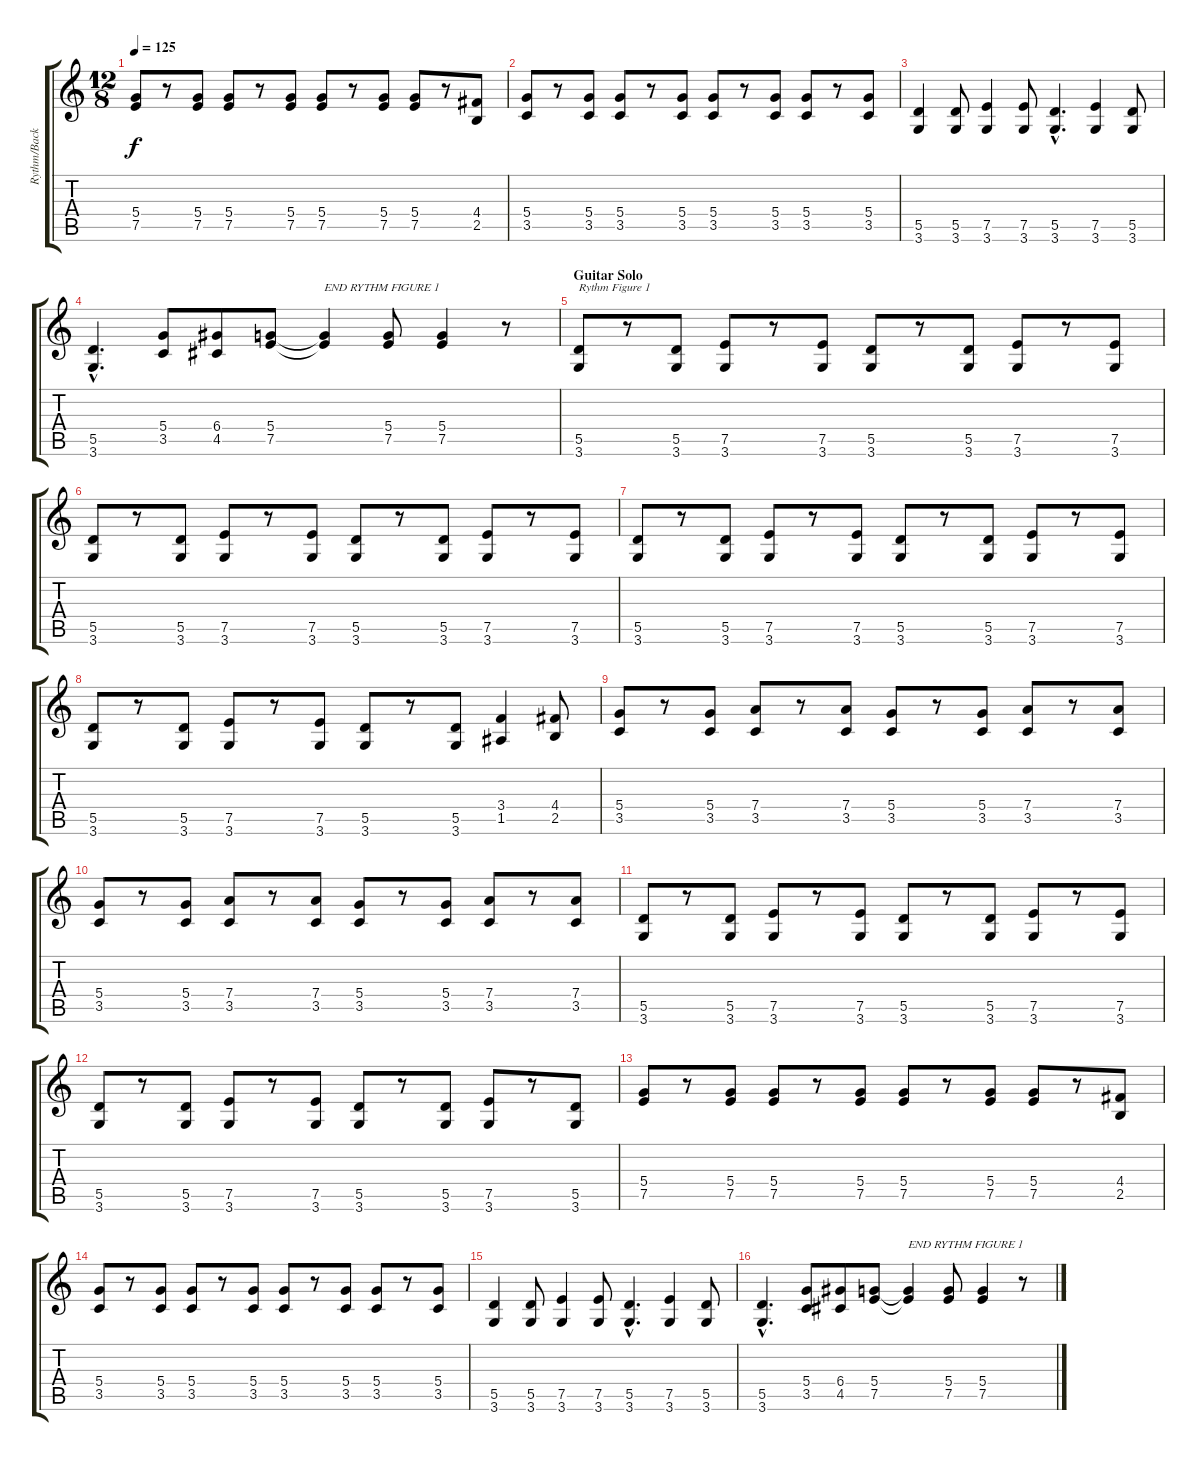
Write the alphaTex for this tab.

\track ("Rythm/Backing Guitar" "Rythm/Back") {instrument distortionguitar}
\staff {score tabs}
\tuning (E4 B3 G3 D3 A2 E2) {hide}
\ts (12 8)
\tempo 125
\clef g2
\ks c
(5.4 7.5).8{dy f} r.8 (5.4 7.5).8 (5.4 7.5).8 r.8 (5.4 7.5).8 (5.4 7.5).8 r.8 (5.4 7.5).8 (5.4 7.5).8 r.8 (4.4 2.5).8 |
(5.4 3.5).8 r.8 (5.4 3.5).8 (5.4 3.5).8 r.8 (5.4 3.5).8 (5.4 3.5).8 r.8 (5.4 3.5).8 (5.4 3.5).8 r.8 (5.4 3.5).8 |
(5.5 3.6).4 (5.5 3.6).8 (7.5 3.6).4 (7.5 3.6).8 (5.5{hac} 3.6{hac}).4{d} (7.5 3.6).4 (5.5 3.6).8 |
(5.5{hac} 3.6{hac}).4{d} (5.4 3.5).8 (6.4 4.5).8 (5.4 7.5).8 (5.4{t} 7.5{t}).4{txt "END RYTHM FIGURE 1"} (5.4 7.5).8 (5.4 7.5).4 r.8 |
\section ("" "Guitar Solo")
(5.5 3.6).8{txt "Rythm Figure 1"} r.8 (5.5 3.6).8 (7.5 3.6).8 r.8 (7.5 3.6).8 (5.5 3.6).8 r.8 (5.5 3.6).8 (7.5 3.6).8 r.8 (7.5 3.6).8 |
(5.5 3.6).8 r.8 (5.5 3.6).8 (7.5 3.6).8 r.8 (7.5 3.6).8 (5.5 3.6).8 r.8 (5.5 3.6).8 (7.5 3.6).8 r.8 (7.5 3.6).8 |
(5.5 3.6).8 r.8 (5.5 3.6).8 (7.5 3.6).8 r.8 (7.5 3.6).8 (5.5 3.6).8 r.8 (5.5 3.6).8 (7.5 3.6).8 r.8 (7.5 3.6).8 |
(5.5 3.6).8 r.8 (5.5 3.6).8 (7.5 3.6).8 r.8 (7.5 3.6).8 (5.5 3.6).8 r.8 (5.5 3.6).8 (3.4 1.5).4 (4.4 2.5).8 |
(5.4 3.5).8 r.8 (5.4 3.5).8 (7.4 3.5).8 r.8 (7.4 3.5).8 (5.4 3.5).8 r.8 (5.4 3.5).8 (7.4 3.5).8 r.8 (7.4 3.5).8 |
(5.4 3.5).8 r.8 (5.4 3.5).8 (7.4 3.5).8 r.8 (7.4 3.5).8 (5.4 3.5).8 r.8 (5.4 3.5).8 (7.4 3.5).8 r.8 (7.4 3.5).8 |
(5.5 3.6).8 r.8 (5.5 3.6).8 (7.5 3.6).8 r.8 (7.5 3.6).8 (5.5 3.6).8 r.8 (5.5 3.6).8 (7.5 3.6).8 r.8 (7.5 3.6).8 |
(5.5 3.6).8 r.8 (5.5 3.6).8 (7.5 3.6).8 r.8 (7.5 3.6).8 (5.5 3.6).8 r.8 (5.5 3.6).8 (7.5 3.6).8 r.8 (5.5 3.6).8 |
(5.4 7.5).8 r.8 (5.4 7.5).8 (5.4 7.5).8 r.8 (5.4 7.5).8 (5.4 7.5).8 r.8 (5.4 7.5).8 (5.4 7.5).8 r.8 (4.4 2.5).8 |
(5.4 3.5).8 r.8 (5.4 3.5).8 (5.4 3.5).8 r.8 (5.4 3.5).8 (5.4 3.5).8 r.8 (5.4 3.5).8 (5.4 3.5).8 r.8 (5.4 3.5).8 |
(5.5 3.6).4 (5.5 3.6).8 (7.5 3.6).4 (7.5 3.6).8 (5.5{hac} 3.6{hac}).4{d} (7.5 3.6).4 (5.5 3.6).8 |
(5.5{hac} 3.6{hac}).4{d} (5.4 3.5).8 (6.4 4.5).8 (5.4 7.5).8 (5.4{t} 7.5{t}).4{txt "END RYTHM FIGURE 1"} (5.4 7.5).8 (5.4 7.5).4 r.8
